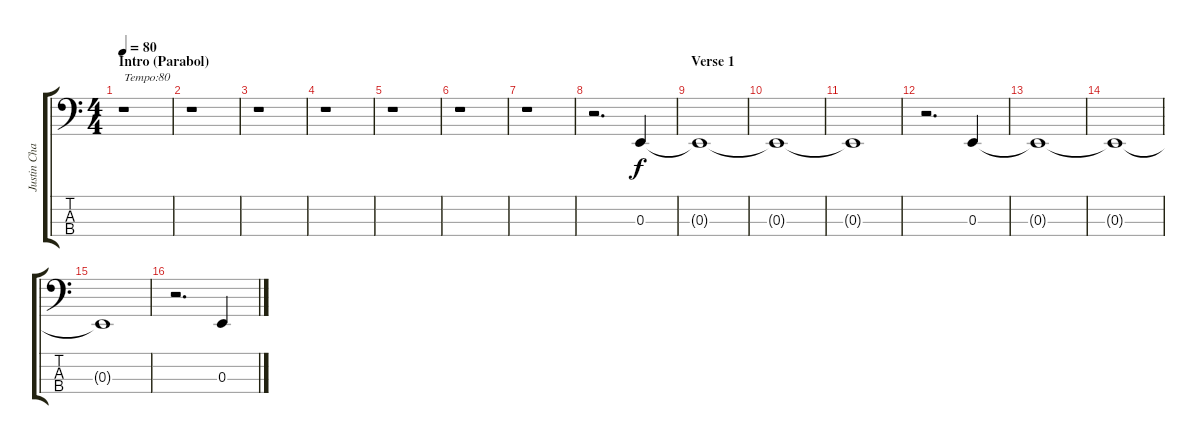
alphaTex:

\track ("Justin Chancellor - Bass" "Justin Cha") {instrument electricbasspick}
\staff {score tabs}
\tuning (G2 D2 E1 B0) {hide}
\ts (4 4)
\section ("" "Intro (Parabol)")
\tempo 80
\clef f4
\ks c
r.1{txt "Tempo:80" dy f instrument electricbasspick} |
r.1 |
r.1 |
r.1 |
r.1 |
r.1 |
r.1 |
r.2{d} 0.3.4 |
\section ("" "Verse 1")
0.3{t}.1 |
0.3{t}.1 |
0.3{t}.1 |
r.2{d} 0.3.4 |
0.3{t}.1 |
0.3{t}.1 |
0.3{t}.1 |
r.2{d} 0.3.4
